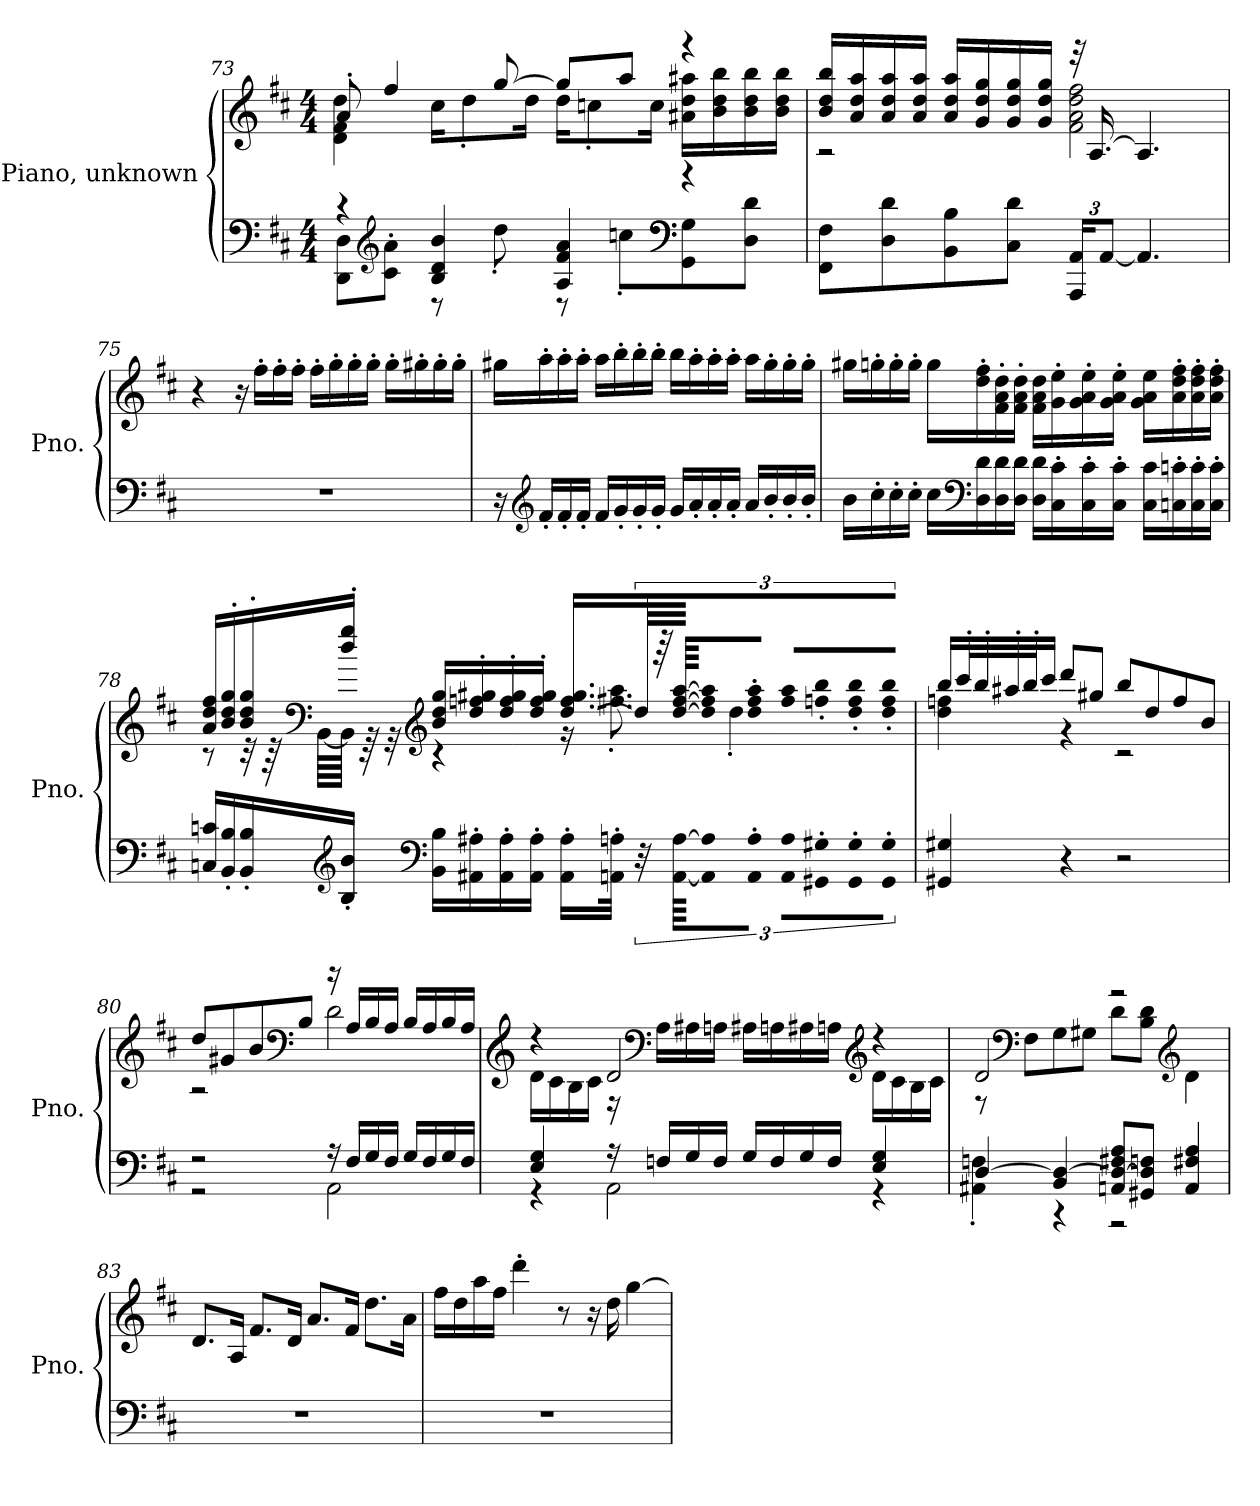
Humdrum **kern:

**kern	**kern
*part1	*part1
*staff2	*staff1
*I"Piano, unknown	*
*I'Pno.	*
!!LO:LB:g=z
*clefF4	*clefG2
*k[f#c#]	*k[f#c#]
*M4/4	*M4/4
=73	=73
*^	*^
4r	8DD\ 8D\L	8a'/	4d\ 4f#\ 4dd\
*clefG2	*	*	*
.	8c#\' 8a\'J	4ff#/	.
4B/ 4d/ 4b/	8r	.	16cc#\KL
.	.	.	8dd'\
.	8dd'\	[8gg/	.
.	.	.	16dd\Jk
4A/ 4f#/ 4a/	8r	8gg/L]	16dd\KL
.	.	.	8ccn'\
.	8ccn'\L	8aa/J	.
.	.	.	16cc\Jk
*clefF4	*	*	*
4r	8GG\ 8G\	4r	16a#X\ 16dd\ 16aa#X\LL
.	.	.	16b\ 16dd\ 16bb\
.	8D\ 8d\J	.	16b\ 16dd\ 16bb\
.	.	.	16b\ 16dd\ 16bb\JJ
*v	*v	*	*
=74	=74	=74
8FF#\ 8F#\L	16b/ 16dd/ 16bb/LL	2r
.	16a/ 16dd/ 16aa/	.
8D\ 8d\	16a/ 16dd/ 16aa/	.
.	16a/ 16dd/ 16aa/JJ	.
8BB\ 8B\	16a/ 16dd/ 16aa/LL	.
.	16g/ 16dd/ 16gg/	.
8C#\ 8d\J	16g/ 16dd/ 16gg/	.
.	16g/ 16dd/ 16gg/JJ	.
*Xbrackettup	*	*
24AAA/ 24AA/KL	32r	2f#\ 2a\ 2dd\ 2ff#\
.	[16.A/	.
[12AA/J	.	.
4.AA/]	4.A/]	.
*	*v	*v
!!LO:PB:g=z
=75	=75
1r	4r
.	16r
.	16ff#'\LL
.	16ff#'\
.	16ff#'\JJ
.	16ff#'\LL
.	16gg'\
.	16gg'\
.	16gg'\JJ
.	16gg'\LL
.	16gg#X'\
.	16gg#'\
.	16gg#'\JJ
=76	=76
16r	16gg#X\LL
*clefG2	*
16f#'/LL	16aa'\
16f#'/	16aa'\
16f#'/JJ	16aa'\JJ
16f#/LL	16aa\LL
16g'/	16bb'\
16g'/	16bb'\
16g'/JJ	16bb'\JJ
16g/LL	16bb\LL
16a'/	16aa'\
16a'/	16aa'\
16a'/JJ	16aa'\JJ
16a/LL	16aa\LL
16b'/	16gg#'\
16b'/	16gg#'\
16b'/JJ	16gg#'\JJ
!!LO:LB:g=z
=77	=77
16b\LL	16gg#X\LL
16cc#'\	16ggn'\
16cc#'\	16gg'\
16cc#'\JJ	16gg'\JJ
16cc#\LL	16gg\LL
*clefF4	*
16D\ 16d\	16dd\' 16ff#\'
16D\ 16d\	16f#\' 16a\' 16dd\'
16D\ 16d\JJ	16f#\' 16a\' 16dd\'JJ
16D\ 16d\LL	16f#\ 16a\ 16dd\LL
16C#\' 16c#\'	16g\' 16ee\'
16C#\' 16c#\'	16g\' 16a\' 16ee\'
16C#\' 16c#\'JJ	16g\' 16a\' 16ee\'JJ
16C#\ 16c#\LL	16g\ 16a\ 16ee\LL
16Cn\' 16cn\'	16a\' 16dd\' 16ff#\'
16C\' 16c\'	16a\' 16dd\' 16ff#\'
16C\' 16c\'JJ	16a\' 16dd\' 16ff#\'JJ
!!LO:LB:g=z
=78	=78
*	*^
16Cn/ 16cn/LL	16a/ 16dd/ 16ff#/LL	8r
16BB/' 16B/'	16b/' 16dd/' 16gg/'	.
16BB/' 16B/'	16b/' 16dd/' 16gg/'	32r
.	.	64r
*	*clefF4	*
.	.	[64BB\LLLL
*clefG2	*	*
16B/' 16b/'JJ	16dd/' 16gg/'JJ	64BB\JJJJ]
.	.	64r
.	.	32r
*clefF4	*clefG2	*
16BB\ 16B\LL	16b/ 16dd/ 16gg/LL	4r
16AA#X\' 16A#X\'	16dd/' 16ffn/' 16gg#X/'	.
16AA#\' 16A#\'	16dd/' 16ff/' 16gg#/'	.
16AA#\' 16A#\'JJ	16dd/' 16ff/' 16gg#/'JJ	.
16AA#\' 16A#\'LL	[16.dd/ 16.ff/ 16.gg#/LL	16r
32AAn\' 32An\'JJk	.	8.ff#X\' 8.aa\'
*brackettup	*	*
48r	96dd/JJkk]	.
.	96r	.
[96AA\ [96A\KKLL	[96dd/ [96ff#/ [96aa/KKLL	.
16AA\] 16A\]	16dd/] 16ff#/] 16aa/]	.
16AA\' 16A\'JJ	16dd/' 16ff#/' 16aa/'JJ	.
16AA\ 16A\LL	16ff#/ 16aa/LL	4dd'\
16GG#X\' 16G#X\'	16ffn/' 16bb/'	.
16GG#\' 16G#\'	16dd/' 16ff/' 16bb/'	.
16GG#\' 16G#\'JJ	16dd/' 16ff/' 16bb/'JJ	.
!!LO:LB:g=z	!!
=79	=79	=79
4GG#X/ 4G#X/	16bb/LL	4dd\ 4ffn\
.	32ccc#'/L	.
.	32bb'/	.
.	32aa#X'/	.
.	32bb'/J	.
.	16ccc#/JJ	.
4r	8ddd/L	4r
.	8gg#X/J	.
2r	8bb/L	2r
.	8dd/	.
.	8ff/	.
.	8b/J	.
=80	=80	=80
*^	*	*
2r	2r	8dd/L	2r
.	.	8g#X/	.
.	.	8b/	.
*	*	*clefF4	*
.	.	8B/J	.
16r	2AA\	16r	2d\
16F#/LL	.	16A/LL	.
16G/	.	16B/	.
16F#/JJ	.	16A/JJ	.
16G/LL	.	16B/LL	.
16F#/	.	16A/	.
16G/	.	16B/	.
16F#/JJ	.	16A/JJ	.
!!LO:LB:g=z	!!
=81	=81	=81	=81
*	*	*clefG2	*
4E/ 4G/	4r	4r	16d\LL
.	.	.	16c#\
.	.	.	16B\
.	.	.	16c#\JJ
16r	2AA\	2d/	16r
*	*	*clefF4	*
16Fn/LL	.	.	16A\LL
16G/	.	.	16A#X\
16F/JJ	.	.	16An\JJ
16G/LL	.	.	16A#X\LL
16F/	.	.	16An\
16G/	.	.	16A#X\
16F/JJ	.	.	16An\JJ
*	*	*clefG2	*
4E/ 4G/	4r	4r	16d\LL
.	.	.	16c#\
.	.	.	16B\
.	.	.	16c#\JJ
=82	=82	=82	=82
[4D/	4AA#X\' 4Fn\'	2d/	8r
*	*	*clefF4	*
.	.	.	8F#\L
4BB/ 4D/_	4r	.	8G\
.	.	.	8G#X\J
8AAn/ 8D/_ 8F#X/ 8A/L	2r	2r	8d\L
8GG#X/ 8D/] 8Fn/J	.	.	8B\ 8d\J
*	*	*clefG2	*
4AA/ 4F#X/ 4A/	.	.	4d\
*v	*v	*	*
*	*v	*v
!!LO:LB:g=z
=83	=83
1r	8.d/L
.	16A/Jk
.	8.f#/L
.	16d/Jk
.	8.a/L
.	16f#/Jk
.	8.dd\L
.	16a\Jk
=84	=84
1r	16ff#\LL
.	16dd\
.	16aa\
.	16ff#\JJ
.	4ddd'\
.	8r
.	16r
.	16dd\
.	[4gg\
=	=
*-	*-
